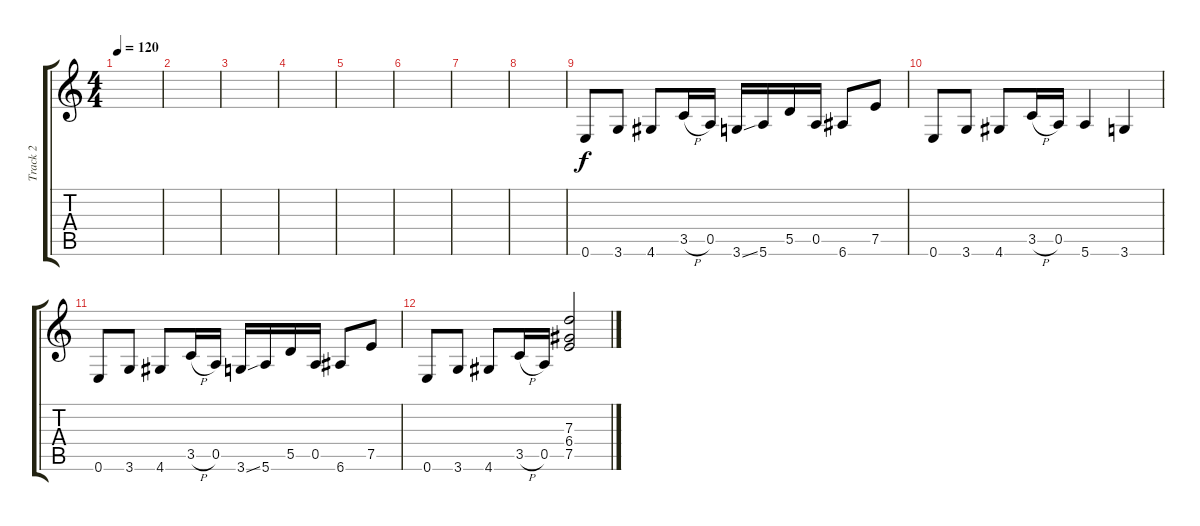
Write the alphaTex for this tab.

\track ("Track 2" "Track 2") {instrument distortionguitar}
\staff {score tabs}
\tuning (E4 B3 G3 D3 A2 E2) {hide}
\ts (4 4)
\tempo 120
\clef g2
\ks c
|
|
|
|
|
|
|
|
0.6.8 3.6.8 4.6.8 3.5{h}.16 0.5.16 3.6{ss}.16 5.6.16 5.5.16 0.5.16 6.6.8 7.5.8 |
0.6.8 3.6.8 4.6.8 3.5{h}.16 0.5.16 5.6.4 3.6.4 |
0.6.8 3.6.8 4.6.8 3.5{h}.16 0.5.16 3.6{ss}.16 5.6.16 5.5.16 0.5.16 6.6.8 7.5.8 |
0.6.8 3.6.8 4.6.8 3.5{h}.16 0.5.16 (7.3 6.4 7.5).2
